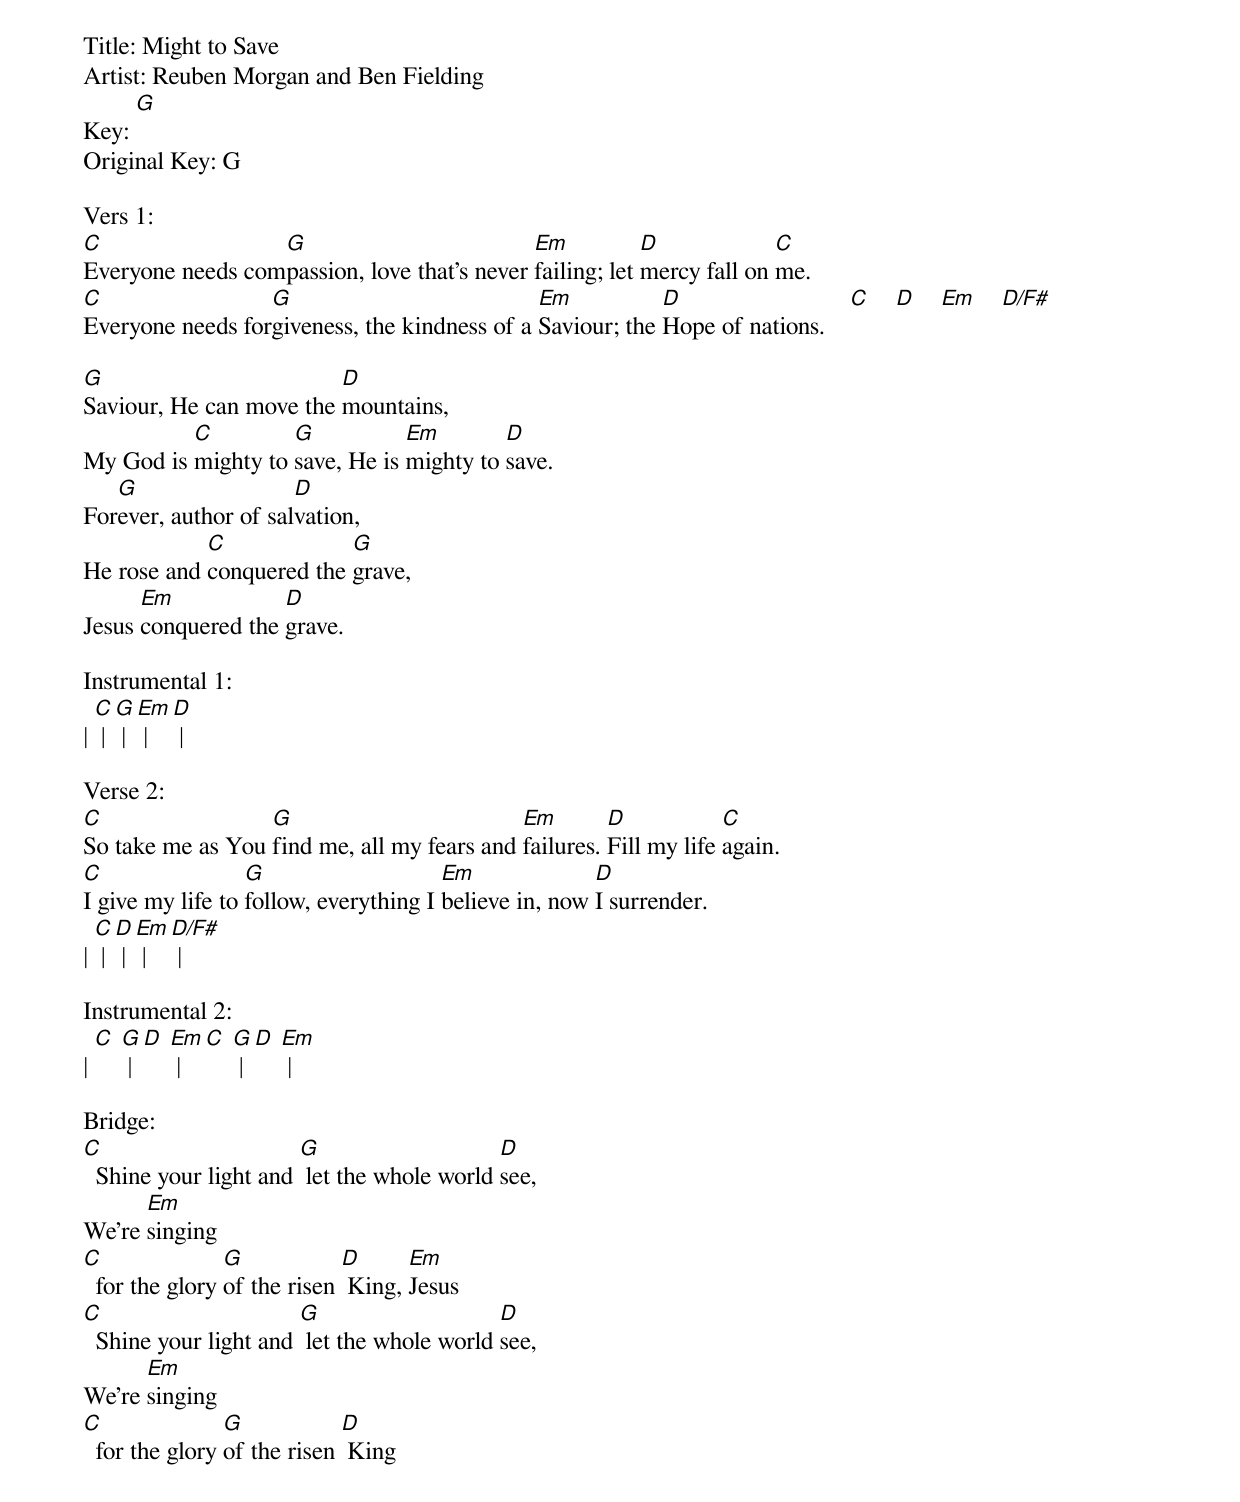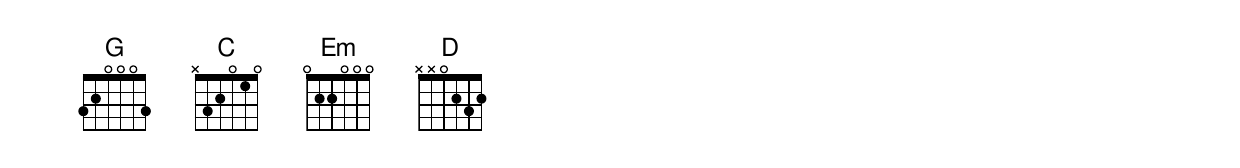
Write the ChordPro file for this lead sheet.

Title: Might to Save
Artist: Reuben Morgan and Ben Fielding
Key: [G]
Original Key: G

Vers 1:
[C]Everyone needs com[G]passion, love that's never [Em]failing; let [D]mercy fall on [C]me.
[C]Everyone needs for[G]giveness, the kindness of a [Em]Saviour; the [D]Hope of nations.    [C]    [D]    [Em]    [D/F#]

[G]Saviour, He can move the [D]mountains,
My God is [C]mighty to [G]save, He is [Em]mighty to [D]save.
For[G]ever, author of sal[D]vation,
He rose and [C]conquered the [G]grave,
Jesus [Em]conquered the [D]grave.

Instrumental 1:
| [C] | [G] | [Em] | [D] |

Verse 2:
[C]So take me as You [G]find me, all my fears and [Em]failures. [D]Fill my life [C]again.
[C]I give my life to [G]follow, everything I [Em]believe in, now [D]I surrender.
| [C] | [D] | [Em] | [D/F#] |

Instrumental 2:
| [C] [G] | [D] [Em] | [C] [G] | [D] [Em] |

Bridge:
[C]  Shine your light and [G] let the whole world [D]see,
We're [Em]singing
[C]  for the glory [G]of the risen [D] King, [Em]Jesus
[C]  Shine your light and [G] let the whole world [D]see,
We're [Em]singing
[C]  for the glory [G]of the risen [D] King
